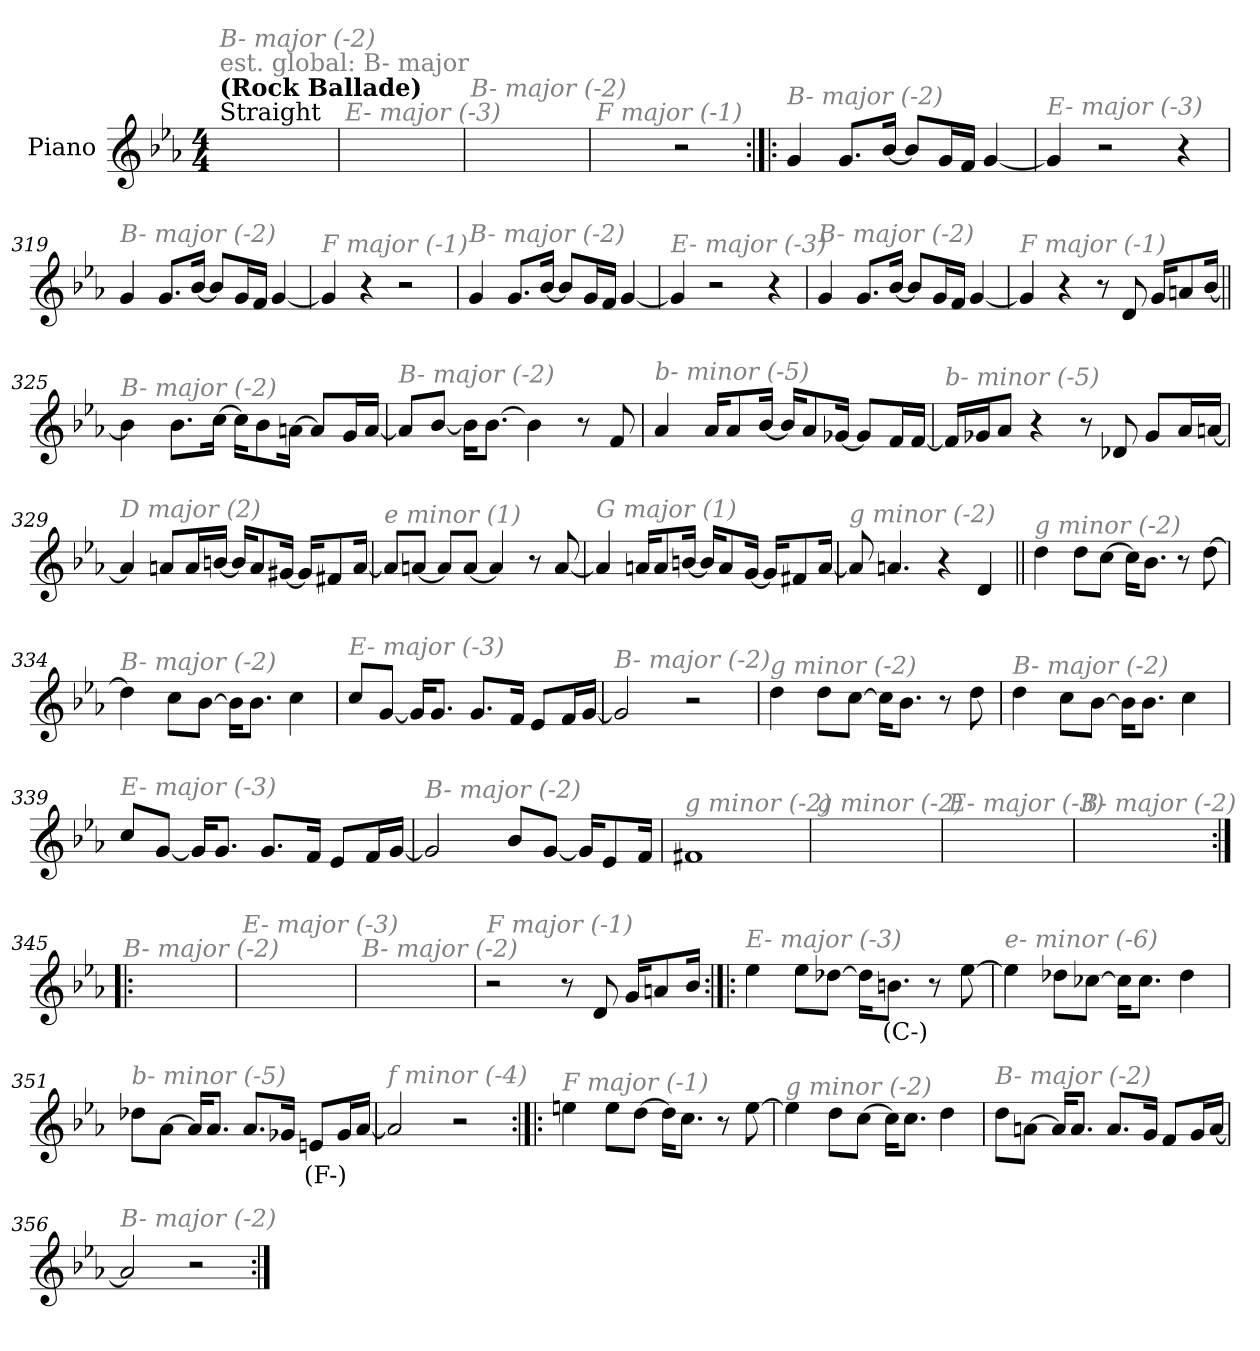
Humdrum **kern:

**kern	**text
*part1	*part1
*staff1	*staff1
*I"Piano	*
*I'Pno.	*
*clefG2	*
*k[b-e-a-]	*
*M4/4	*
*MM120	*
=1!|:	=1!|:
!LO:TX:a:t=Straight	!
!LO:TX:a:B:t=(Rock Ballade)	!
!LO:TX:a:color=#808080:t=est. global&colon; B- major	!
!LO:TX:i:color=#808080:t=B- major (-2)	!
1ryy	.
=314	=314
!LO:TX:i:color=#808080:t=E- major (-3)	!
1ryy	.
=315	=315
!LO:TX:i:color=#808080:t=B- major (-2)	!
1ryy	.
=316	=316
!LO:TX:i:color=#808080:t=F major (-1)	!
2ryy	.
2r	.
!!LO:LB:g=z
=317:|!|:	=317:|!|:
!LO:TX:i:color=#808080:t=B- major (-2)	!
4g/	.
8.g/L	.
[16b-/Jk	.
8b-/L]	.
16g/L	.
16f/JJ	.
[4g/	.
=318	=318
!LO:TX:i:color=#808080:t=E- major (-3)	!
4g/]	.
2r	.
4r	.
=319	=319
!LO:TX:i:color=#808080:t=B- major (-2)	!
4g/	.
8.g/L	.
[16b-/Jk	.
8b-/L]	.
16g/L	.
16f/JJ	.
[4g/	.
=320	=320
!LO:TX:i:color=#808080:t=F major (-1)	!
4g/]	.
4r	.
2r	.
!!LO:LB:g=z
=321	=321
!LO:TX:i:color=#808080:t=B- major (-2)	!
4g/	.
8.g/L	.
[16b-/Jk	.
8b-/L]	.
16g/L	.
16f/JJ	.
[4g/	.
=322	=322
!LO:TX:i:color=#808080:t=E- major (-3)	!
4g/]	.
2r	.
4r	.
=323	=323
!LO:TX:i:color=#808080:t=B- major (-2)	!
4g/	.
8.g/L	.
[16b-/Jk	.
8b-/L]	.
16g/L	.
16f/JJ	.
[4g/	.
=324	=324
!LO:TX:i:color=#808080:t=F major (-1)	!
4g/]	.
4r	.
8r	.
8d/	.
16g/KL	.
8an/	.
[16b-/Jk	.
!!LO:LB:g=z
=325||	=325||
!LO:TX:i:color=#808080:t=B- major (-2)	!
4b-\]	.
8.b-\L	.
[16cc\Jk	.
16cc\KL]	.
8b-\	.
[16an\Jk	.
8a/L]	.
16g/L	.
[16a/JJ	.
=326	=326
!LO:TX:i:color=#808080:t=B- major (-2)	!
8a/L]	.
[8b-/J	.
16b-\KL]	.
[8.b-\J	.
4b-\]	.
8r	.
8f/	.
=327	=327
!LO:TX:i:color=#808080:t=b- minor (-5)	!
4a-/	.
16a-/KL	.
8a-/	.
[16b-/Jk	.
16b-/KL]	.
8a-/	.
[16g-X/Jk	.
8g-/L]	.
16f/L	.
[16f/JJ	.
!!LO:LB:g=z
=328	=328
!LO:TX:i:color=#808080:t=b- minor (-5)	!
16f/LL]	.
16g-X/J	.
8a-/J	.
4r	.
8r	.
8d-X/	.
8g-/L	.
16a-/L	.
[16an/JJ	.
=329	=329
!LO:TX:i:color=#808080:t=D major (2)	!
4a/]	.
8an/L	.
16a/L	.
[16bn/JJ	.
16b/KL]	.
8a/	.
[16g#X/Jk	.
16g#/KL]	.
8f#X/	.
[16a/Jk	.
=330	=330
!LO:TX:i:color=#808080:t=e minor (1)	!
8a/L]	.
[8an/J	.
8a/L]	.
[8a/J	.
4a/]	.
8r	.
[8a/	.
!!LO:LB:g=z
=331	=331
!LO:TX:i:color=#808080:t=G major (1)	!
4a/]	.
16an/KL	.
8a/	.
[16bn/Jk	.
16b/KL]	.
8a/	.
[16g/Jk	.
16g/KL]	.
8f#X/	.
[16a/Jk	.
=332	=332
!LO:TX:i:color=#808080:t=g minor (-2)	!
8a/]	.
4.an/	.
4r	.
4d/	.
!!LO:LB:g=z
=333||	=333||
!LO:TX:i:color=#808080:t=g minor (-2)	!
4dd\	.
8dd\L	.
[8cc\J	.
16cc\KL]	.
8.b-\J	.
8r	.
[8dd\	.
=334	=334
!LO:TX:i:color=#808080:t=B- major (-2)	!
4dd\]	.
8cc\L	.
[8b-\J	.
16b-\KL]	.
8.b-\J	.
4cc\	.
=335	=335
!LO:TX:i:color=#808080:t=E- major (-3)	!
8cc/L	.
[8g/J	.
16g/KL]	.
8.g/J	.
8.g/L	.
16f/Jk	.
8e-/L	.
16f/L	.
[16g/JJ	.
=336	=336
!LO:TX:i:color=#808080:t=B- major (-2)	!
2g/]	.
2r	.
!!LO:LB:g=z
=337	=337
!LO:TX:i:color=#808080:t=g minor (-2)	!
4dd\	.
8dd\L	.
[8cc\J	.
16cc\KL]	.
8.b-\J	.
8r	.
8dd\	.
=338	=338
!LO:TX:i:color=#808080:t=B- major (-2)	!
4dd\	.
8cc\L	.
[8b-\J	.
16b-\KL]	.
8.b-\J	.
4cc\	.
=339	=339
!LO:TX:i:color=#808080:t=E- major (-3)	!
8cc/L	.
[8g/J	.
16g/KL]	.
8.g/J	.
8.g/L	.
16f/Jk	.
8e-/L	.
16f/L	.
[16g/JJ	.
=340	=340
!LO:TX:i:color=#808080:t=B- major (-2)	!
2g/]	.
8b-/L	.
[8g/J	.
16g/KL]	.
8e-/	.
16f/Jk	.
!!LO:LB:g=z
=341	=341
!LO:TX:i:color=#808080:t=g minor (-2)	!
1f#X	.
=342	=342
!LO:TX:i:color=#808080:t=g minor (-2)	!
1ryy	.
=343	=343
!LO:TX:i:color=#808080:t=E- major (-3)	!
1ryy	.
=344	=344
!LO:TX:i:color=#808080:t=B- major (-2)	!
1ryy	.
!!LO:PB:g=z
=345:|!|:	=345:|!|:
!LO:TX:i:color=#808080:t=B- major (-2)	!
1ryy	.
=346	=346
!LO:TX:i:color=#808080:t=E- major (-3)	!
1ryy	.
=347	=347
!LO:TX:i:color=#808080:t=B- major (-2)	!
1ryy	.
=348	=348
!LO:TX:i:color=#808080:t=F major (-1)	!
2r	.
8r	.
8d/	.
16g/KL	.
8an/	.
16b-/Jk	.
!!LO:LB:g=z
=349:|!|:	=349:|!|:
!LO:TX:i:color=#808080:t=E- major (-3)	!
4ee-\	.
8ee-\L	.
[8dd-X\J	.
16dd-\KL]	.
8.bni\J	(C-)
8r	.
[8ee-\	.
=350	=350
!LO:TX:i:color=#808080:t=e- minor (-6)	!
4ee-\]	.
8dd-X\L	.
[8cc-X\J	.
16cc-\KL]	.
8.cc-\J	.
4dd-\	.
=351	=351
!LO:TX:i:color=#808080:t=b- minor (-5)	!
8dd-X\L	.
[8a-\J	.
16a-/KL]	.
8.a-/J	.
8.a-/L	.
16g-X/Jk	.
8eni/L	(F-)
16g-/L	.
[16a-/JJ	.
=352	=352
!LO:TX:i:color=#808080:t=f minor (-4)	!
2a-/]	.
2r	.
!!LO:LB:g=z
=353:|!|:	=353:|!|:
!LO:TX:i:color=#808080:t=F major (-1)	!
4een\	.
8ee\L	.
[8dd\J	.
16dd\KL]	.
8.cc\J	.
8r	.
[8ee\	.
=354	=354
!LO:TX:i:color=#808080:t=g minor (-2)	!
4ee\]	.
8dd\L	.
[8cc\J	.
16cc\KL]	.
8.cc\J	.
4dd\	.
=355	=355
!LO:TX:i:color=#808080:t=B- major (-2)	!
8dd\L	.
[8an\J	.
16a/KL]	.
8.a/J	.
8.a/L	.
16g/Jk	.
8f/L	.
16g/L	.
[16a/JJ	.
=356	=356
!LO:TX:i:color=#808080:t=B- major (-2)	!
2a/]	.
2r	.
=:|!	=:|!
*-	*-
